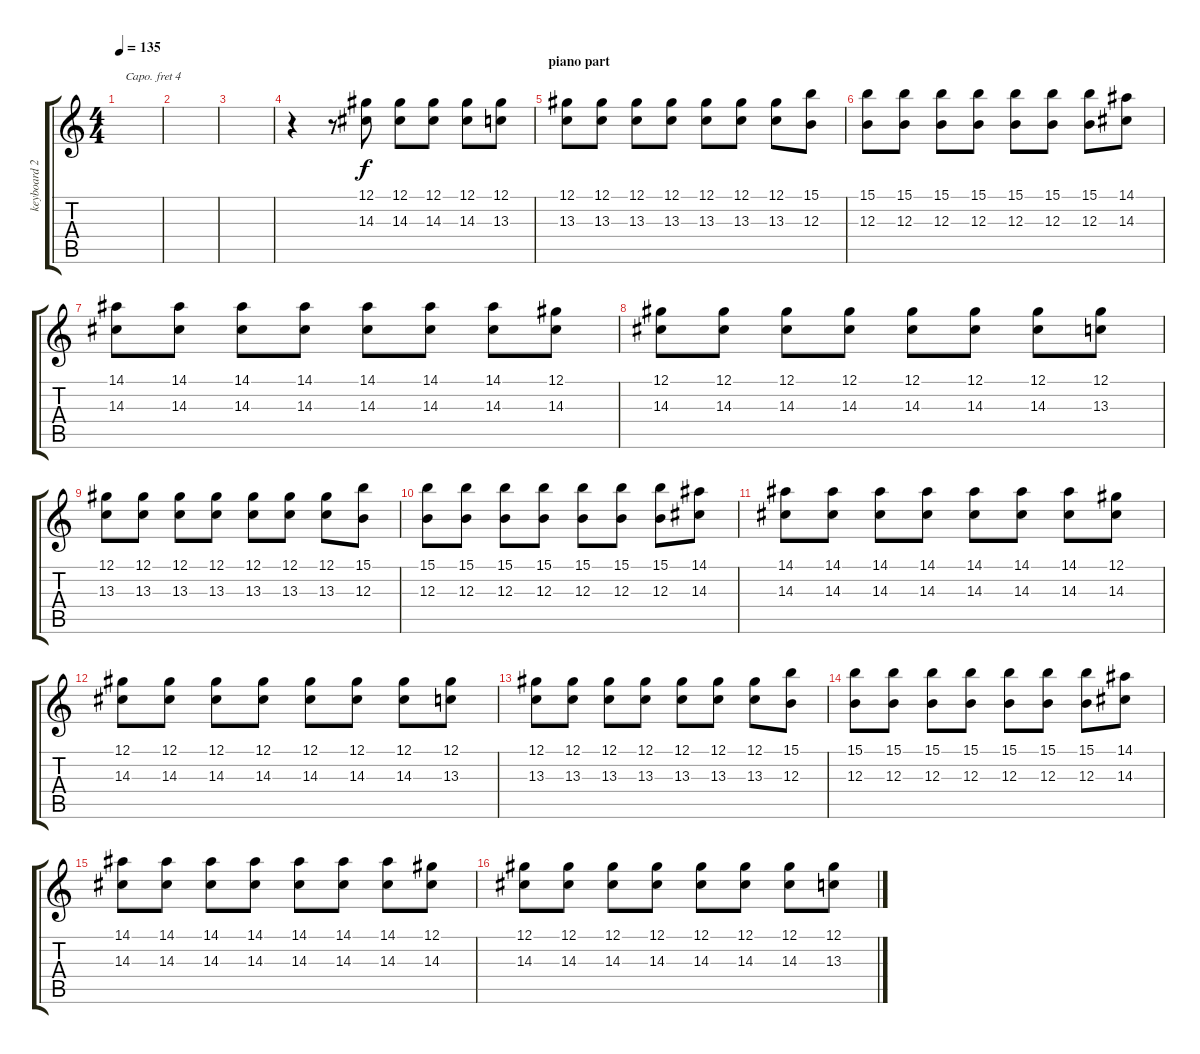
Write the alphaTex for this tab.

\track ("keyboard 2" "keyboard 2") {instrument electricpiano2}
\staff {score tabs}
\capo 4
\tuning (E4 B3 G3 D3 A2 E2) {hide}
\ts (4 4)
\tempo 135
\clef g2
\ks c
|
|
|
r.4 r.8 (12.1 14.3).8{instrument electricgrandpiano} (12.1 14.3).8 (12.1 14.3).8 (12.1 14.3).8 (12.1 13.3).8{balance 16} |
\section ("" "piano part ")
(12.1 13.3).8 (12.1 13.3).8 (12.1 13.3).8 (12.1 13.3).8 (12.1 13.3).8 (12.1 13.3).8 (12.1 13.3).8 (15.1 12.3).8 |
(15.1 12.3).8 (15.1 12.3).8 (15.1 12.3).8 (15.1 12.3).8 (15.1 12.3).8 (15.1 12.3).8 (15.1 12.3).8 (14.1 14.3).8{balance 0} |
(14.1 14.3).8 (14.1 14.3).8 (14.1 14.3).8 (14.1 14.3).8 (14.1 14.3).8 (14.1 14.3).8 (14.1 14.3).8 (12.1 14.3).8 |
(12.1 14.3).8 (12.1 14.3).8 (12.1 14.3).8 (12.1 14.3).8 (12.1 14.3).8 (12.1 14.3).8 (12.1 14.3).8 (12.1 13.3).8{balance 16} |
(12.1 13.3).8 (12.1 13.3).8 (12.1 13.3).8 (12.1 13.3).8 (12.1 13.3).8 (12.1 13.3).8 (12.1 13.3).8 (15.1 12.3).8 |
(15.1 12.3).8 (15.1 12.3).8 (15.1 12.3).8 (15.1 12.3).8 (15.1 12.3).8 (15.1 12.3).8 (15.1 12.3).8 (14.1 14.3).8{balance 0} |
(14.1 14.3).8 (14.1 14.3).8 (14.1 14.3).8 (14.1 14.3).8 (14.1 14.3).8 (14.1 14.3).8 (14.1 14.3).8 (12.1 14.3).8 |
(12.1 14.3).8 (12.1 14.3).8 (12.1 14.3).8 (12.1 14.3).8 (12.1 14.3).8 (12.1 14.3).8 (12.1 14.3).8 (12.1 13.3).8{balance 16} |
(12.1 13.3).8 (12.1 13.3).8 (12.1 13.3).8 (12.1 13.3).8 (12.1 13.3).8 (12.1 13.3).8 (12.1 13.3).8 (15.1 12.3).8 |
(15.1 12.3).8 (15.1 12.3).8 (15.1 12.3).8 (15.1 12.3).8 (15.1 12.3).8 (15.1 12.3).8 (15.1 12.3).8 (14.1 14.3).8{balance 0} |
(14.1 14.3).8 (14.1 14.3).8 (14.1 14.3).8 (14.1 14.3).8 (14.1 14.3).8 (14.1 14.3).8 (14.1 14.3).8 (12.1 14.3).8 |
(12.1 14.3).8 (12.1 14.3).8 (12.1 14.3).8 (12.1 14.3).8 (12.1 14.3).8 (12.1 14.3).8 (12.1 14.3).8 (12.1 13.3).8{balance 16}
